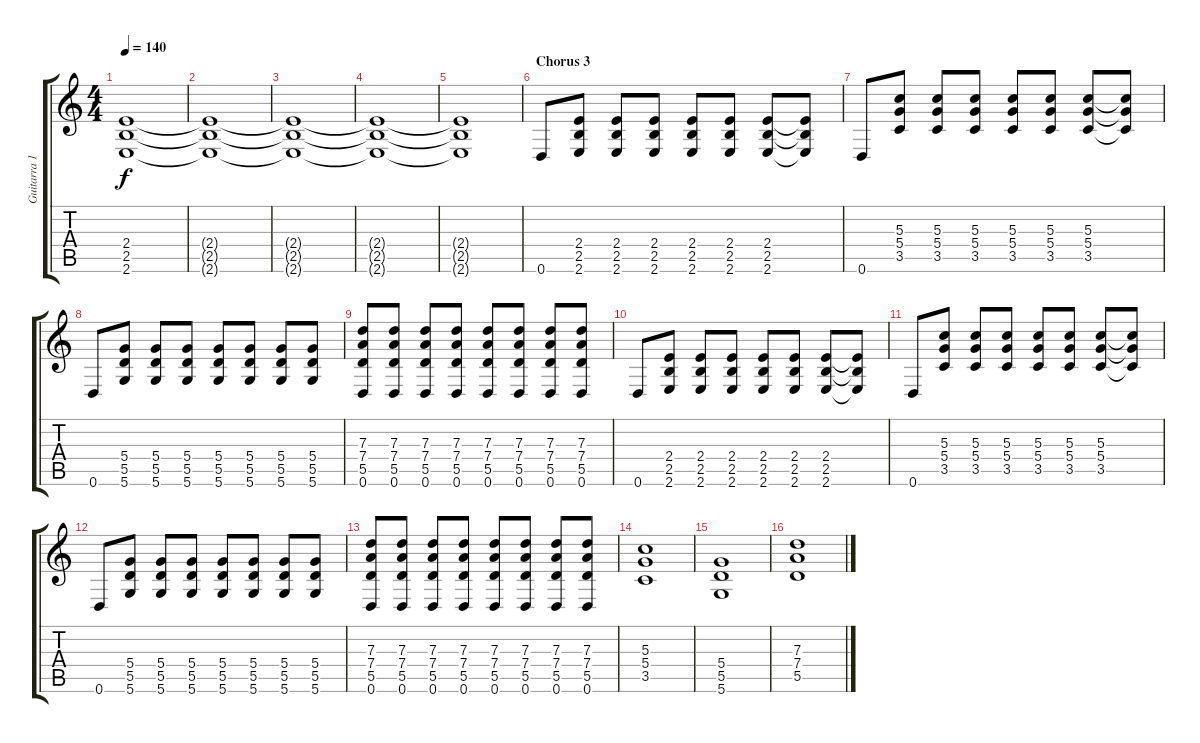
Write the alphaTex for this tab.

\track ("Guitarra 1" "Guitarra 1") {instrument distortionguitar}
\staff {score tabs}
\tuning (E4 B3 G3 D3 A2 D2) {hide}
\ts (4 4)
\tempo 140
\clef g2
\ks c
(2.4{t} 2.5{t} 2.6{t}).1{dy f} |
(2.4{t} 2.5{t} 2.6{t}).1 |
(2.4{t} 2.5{t} 2.6{t}).1 |
(2.4{t} 2.5{t} 2.6{t}).1 |
(2.4{t} 2.5{t} 2.6{t}).1 |
\section ("" "Chorus 3")
0.6.8 (2.4 2.5 2.6).8 (2.4 2.5 2.6).8 (2.4 2.5 2.6).8 (2.4 2.5 2.6).8 (2.4 2.5 2.6).8 (2.4 2.5 2.6).8 (2.4{t} 2.5{t} 2.6{t}).8 |
0.6.8 (5.3 5.4 3.5).8 (5.3 5.4 3.5).8 (5.3 5.4 3.5).8 (5.3 5.4 3.5).8 (5.3 5.4 3.5).8 (5.3 5.4 3.5).8 (5.3{t} 5.4{t} 3.5{t}).8 |
0.6.8 (5.4 5.5 5.6).8 (5.4 5.5 5.6).8 (5.4 5.5 5.6).8 (5.4 5.5 5.6).8 (5.4 5.5 5.6).8 (5.4 5.5 5.6).8 (5.4 5.5 5.6).8 |
(7.3 7.4 5.5 0.6).8 (7.3 7.4 5.5 0.6).8 (7.3 7.4 5.5 0.6).8 (7.3 7.4 5.5 0.6).8 (7.3 7.4 5.5 0.6).8 (7.3 7.4 5.5 0.6).8 (7.3 7.4 5.5 0.6).8 (7.3 7.4 5.5 0.6).8 |
0.6.8 (2.4 2.5 2.6).8 (2.4 2.5 2.6).8 (2.4 2.5 2.6).8 (2.4 2.5 2.6).8 (2.4 2.5 2.6).8 (2.4 2.5 2.6).8 (2.4{t} 2.5{t} 2.6{t}).8 |
0.6.8 (5.3 5.4 3.5).8 (5.3 5.4 3.5).8 (5.3 5.4 3.5).8 (5.3 5.4 3.5).8 (5.3 5.4 3.5).8 (5.3 5.4 3.5).8 (5.3{t} 5.4{t} 3.5{t}).8 |
0.6.8 (5.4 5.5 5.6).8 (5.4 5.5 5.6).8 (5.4 5.5 5.6).8 (5.4 5.5 5.6).8 (5.4 5.5 5.6).8 (5.4 5.5 5.6).8 (5.4 5.5 5.6).8 |
(7.3 7.4 5.5 0.6).8 (7.3 7.4 5.5 0.6).8 (7.3 7.4 5.5 0.6).8 (7.3 7.4 5.5 0.6).8 (7.3 7.4 5.5 0.6).8 (7.3 7.4 5.5 0.6).8 (7.3 7.4 5.5 0.6).8 (7.3 7.4 5.5 0.6).8 |
(5.3 5.4 3.5).1 |
(5.4 5.5 5.6).1 |
(7.3 7.4 5.5).1
